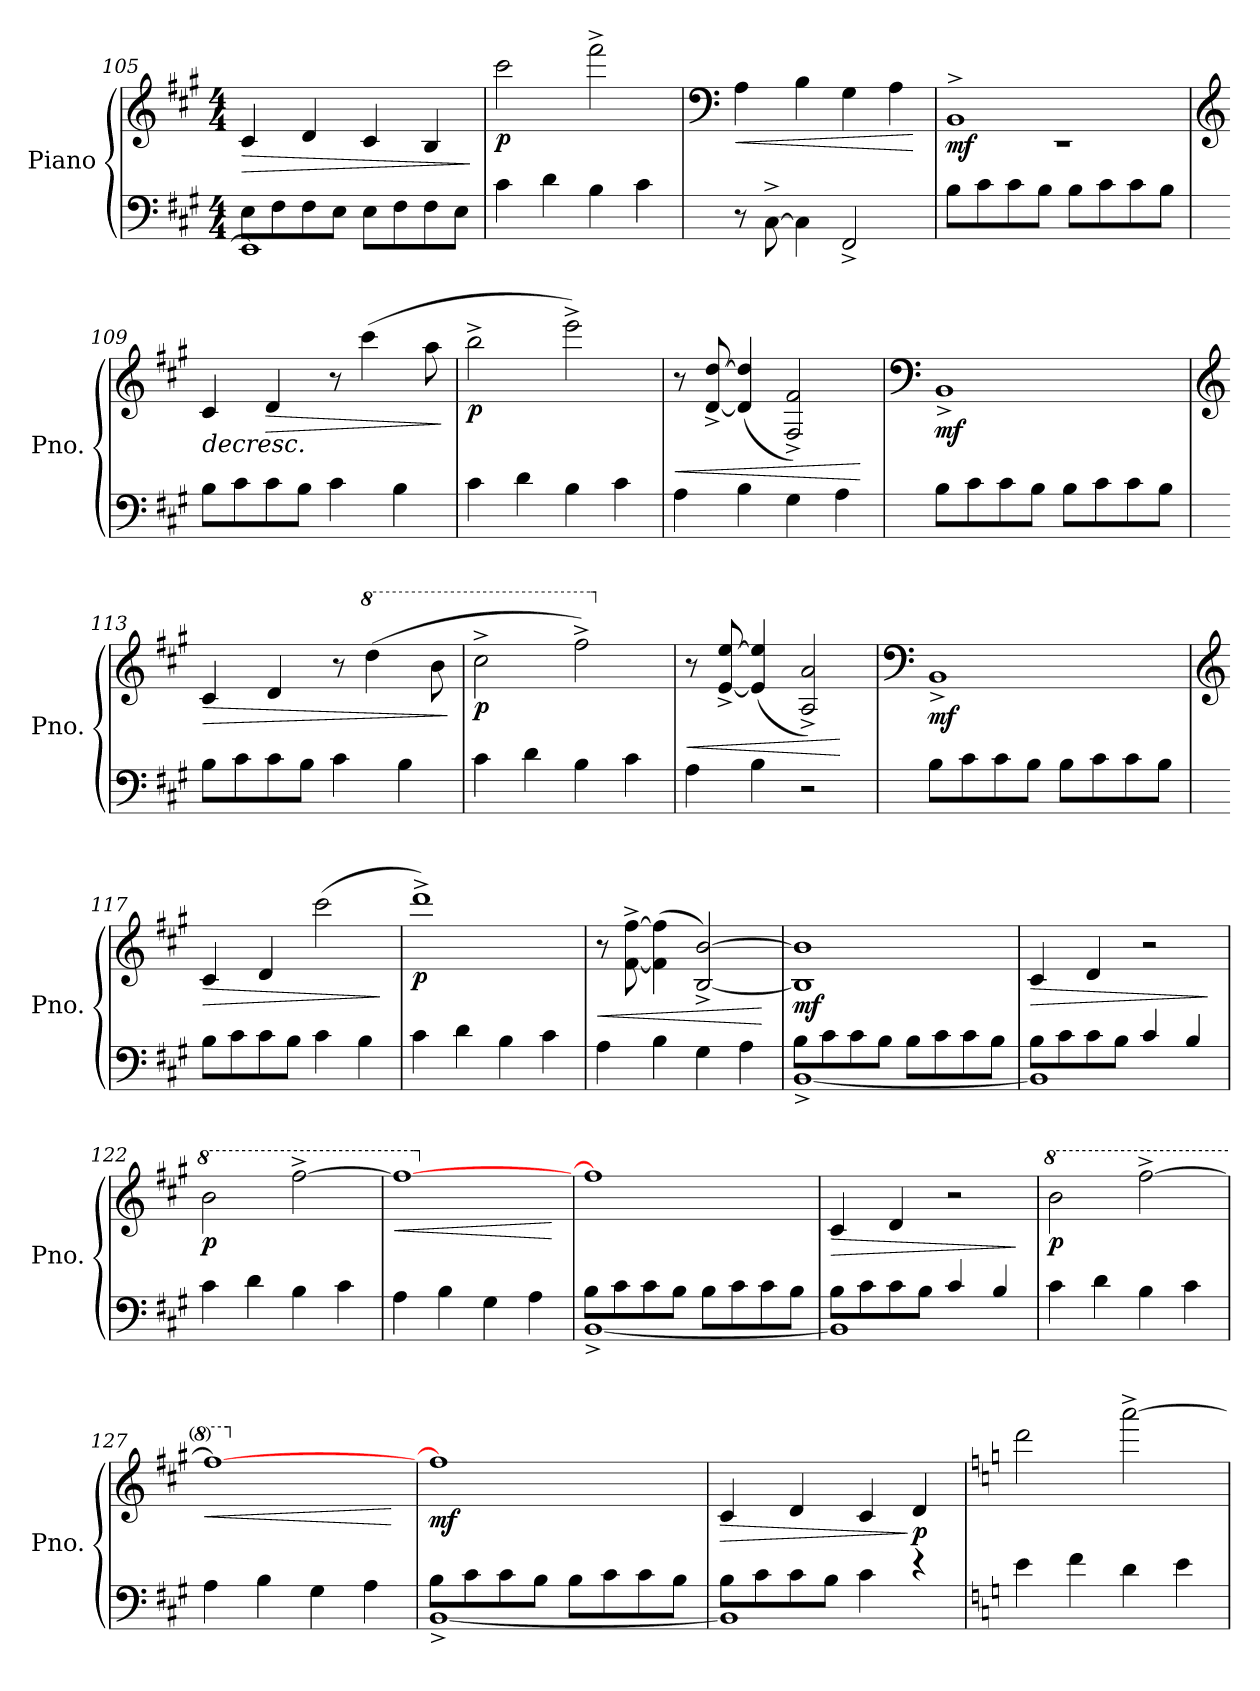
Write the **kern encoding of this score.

**kern	**kern	**dynam
*part1	*part1	*part1
*staff2	*staff1	*staff1/2
*I"Piano	*	*
*I'Pno.	*	*
*clefF4	*clefG2	*
*k[f#c#g#]	*k[f#c#g#]	*
*M4/4	*M4/4	*
=105	=105	=105
*^	*	*
!	!	!	!LO:HP:b
8E\L	1EE]	4c#/	>
8F#\	.	.	.
8F#\	.	4d/	.
8E\J	.	.	.
8E\L	.	4c#/	.
8F#\	.	.	.
8F#\	.	4B/	.
8E\J	.	.	.
*v	*v	*	*
.	.	]
=106	=106	=106
!	!	!LO:DY:b
4c#\	2ccc#\	p
4d\	.	.
4B\	2fff#^\	.
4c#\	.	.
!!LO:LB:g=z
=107	=107	=107
*	*clefF4	*
!	!	!LO:HP:b
8r	4A\	<
[8C#^\	.	.
4C#\]	4B\	.
2FF#^/	4G#\	.
.	4A\	.
.	.	[
=108	=108	=108
*	*^	*
!	!	!	!LO:DY:b
8B\L	1BB^	1r	mf
8c#\	.	.	.
8c#\	.	.	.
8B\J	.	.	.
8B\L	.	.	.
8c#\	.	.	.
8c#\	.	.	.
8B\J	.	.	.
*	*v	*v	*
=109	=109	=109
*	*clefG2	*
!	!	!LO:HP:b
8B\L	4c#/	>
8c#\	.	.
!	!	!LO:HP:b
8c#\	4d/	>
8B\J	.	.
4c#\	8r	.
.	(4ccc#\	.
4B\	.	.
.	8aa\	.
.	.	] ]
=110	=110	=110
!	!	!LO:DY:b
4c#\	2bb^\	p
4d\	.	.
4B\	2eee^\)	.
4c#\	.	.
=111	=111	=111
!	!	!LO:HP:b
4A\	8r	<
.	[8d/^ [8dd/^	.
4B\	(>4d/] 4dd/]	.
4G#\	2F#/^ 2f#/^)	.
4A\	.	.
.	.	[
!!LO:LB:g=z
=112	=112	=112
*	*clefF4	*
!	!	!LO:DY:b
8B\L	1BB^	mf
8c#\	.	.
8c#\	.	.
8B\J	.	.
8B\L	.	.
8c#\	.	.
8c#\	.	.
8B\J	.	.
=113	=113	=113
*	*clefG2	*
!	!	!LO:HP:b
8B\L	4c#/	>
8c#\	.	.
8c#\	4d/	.
8B\J	.	.
4c#\	8r	.
*	*8va	*
.	(4ddd\	.
4B\	.	.
.	8bb\	.
.	.	]
=114	=114	=114
!	!	!LO:DY:b
4c#\	2ccc#^\	p
4d\	.	.
4B\	2fff#^\)	.
4c#\	.	.
=115	=115	=115
*	*X8va	*
!	!	!LO:HP:b
4A\	8r	<
.	[8e/^ [8ee/^	.
4B\	(>4e/] 4ee/]	.
2r	2A/^ 2a/^)	.
.	.	[
=116	=116	=116
*	*clefF4	*
!	!	!LO:DY:b
8B\L	1BB^	mf
8c#\	.	.
8c#\	.	.
8B\J	.	.
8B\L	.	.
8c#\	.	.
8c#\	.	.
8B\J	.	.
!!LO:LB:g=z
=117	=117	=117
*	*clefG2	*
!	!	!LO:HP:b
8B\L	4c#/	>
8c#\	.	.
8c#\	4d/	.
8B\J	.	.
4c#\	(2ccc#\	.
4B\	.	.
.	.	]
=118	=118	=118
!	!	!LO:DY:b
4c#\	1ddd^)	p
4d\	.	.
4B\	.	.
4c#\	.	.
=119	=119	=119
!	!	!LO:HP:b
4A\	8r	<
.	[8f#\^ [8ff#\^	.
4B\	(4f#\] 4ff#\]	.
4G#\	[2B/^ [2b/^)	.
4A\	.	.
.	.	[
=120	=120	=120
*^	*	*
!	!	!	!LO:DY:b
8B\L	[1BB^	1B] 1b]	mf
8c#\	.	.	.
8c#\	.	.	.
8B\J	.	.	.
8B\L	.	.	.
8c#\	.	.	.
8c#\	.	.	.
8B\J	.	.	.
=121	=121	=121	=121
!	!	!	!LO:HP:b
8B\L	1BB]	4c#/	>
8c#\	.	.	.
8c#\	.	4d/	.
8B\J	.	.	.
4c#/	.	2r	.
4B/	.	.	.
*v	*v	*	*
.	.	]
=122	=122	=122
*	*8va	*
!	!	!LO:DY:b
4c#\	2bb\	p
4d\	.	.
4B\	[2fff#^\	.
4c#\	.	.
!!LO:LB:g=z
=123	=123	=123
!	!	!LO:HP:b
4A\	1fff#_	<
4B\	.	.
4G#\	.	.
4A\	.	.
.	.	[
=124	=124	=124
*^	*	*
*	*	*X8va	*
8B\L	[1BB^	1ff#]	.
8c#\	.	.	.
8c#\	.	.	.
8B\J	.	.	.
8B\L	.	.	.
8c#\	.	.	.
8c#\	.	.	.
8B\J	.	.	.
=125	=125	=125	=125
!	!	!	!LO:HP:b
8B\L	1BB]	4c#/	>
8c#\	.	.	.
8c#\	.	4d/	.
8B\J	.	.	.
4c#/	.	2r	.
4B/	.	.	.
*v	*v	*	*
.	.	]
=126	=126	=126
*	*8va	*
!	!	!LO:DY:b
4c#\	2bb\	p
4d\	.	.
4B\	[2fff#^\	.
4c#\	.	.
=127	=127	=127
!	!	!LO:HP:b
4A\	1fff#_	<
4B\	.	.
4G#\	.	.
4A\	.	.
.	.	[
=128	=128	=128
*^	*	*
*	*	*X8va	*
!	!	!	!LO:DY:b
8B\L	[1BB^	1ff#]	mf
8c#\	.	.	.
8c#\	.	.	.
8B\J	.	.	.
8B\L	.	.	.
8c#\	.	.	.
8c#\	.	.	.
8B\J	.	.	.
!!LO:LB:g=z
=129	=129	=129	=129
!	!	!	!LO:HP:b
8B\L	1BB]	4c#/	>
8c#\	.	.	.
8c#\	.	4d/	.
8B\J	.	.	.
4c#\	.	4c#/	.
!	!	!	!LO:DY:n=1:b
4r	.	4d/	] p
*v	*v	*	*
=130	=130	=130
*k[]	*k[]	*
4e\	2ddd\	.
4f\	.	.
4d\	[2aaa^\	.
4e\	.	.
=	=	=
*-	*-	*-
